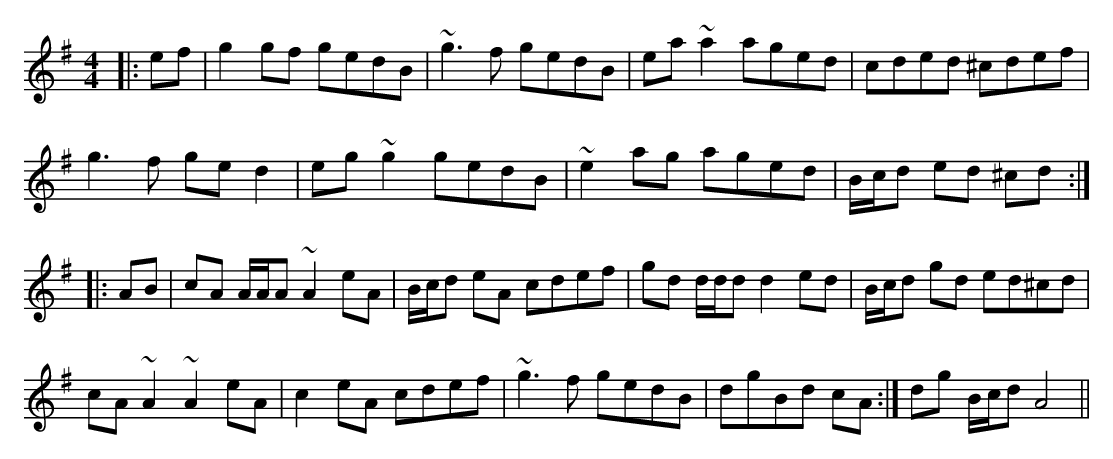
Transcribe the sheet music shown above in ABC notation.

X:1
M:4/4
K:Ador
|:ef|g2 gf gedB|~g3 f gedB|ea ~a2 aged|cded ^cdef|
g3 f ge d2|eg ~g2 gedB|~e2 ag aged|B/c/d ed ^cd:|
|:AB|cA A/A/A ~A2 eA|B/c/d eA cdef|gd d/d/d d2 ed|B/c/d gd ed^cd|
cA ~A2 ~A2 eA|c2 eA cdef|~g3 f gedB|dgBd cA:| dg B/c/d A4||
